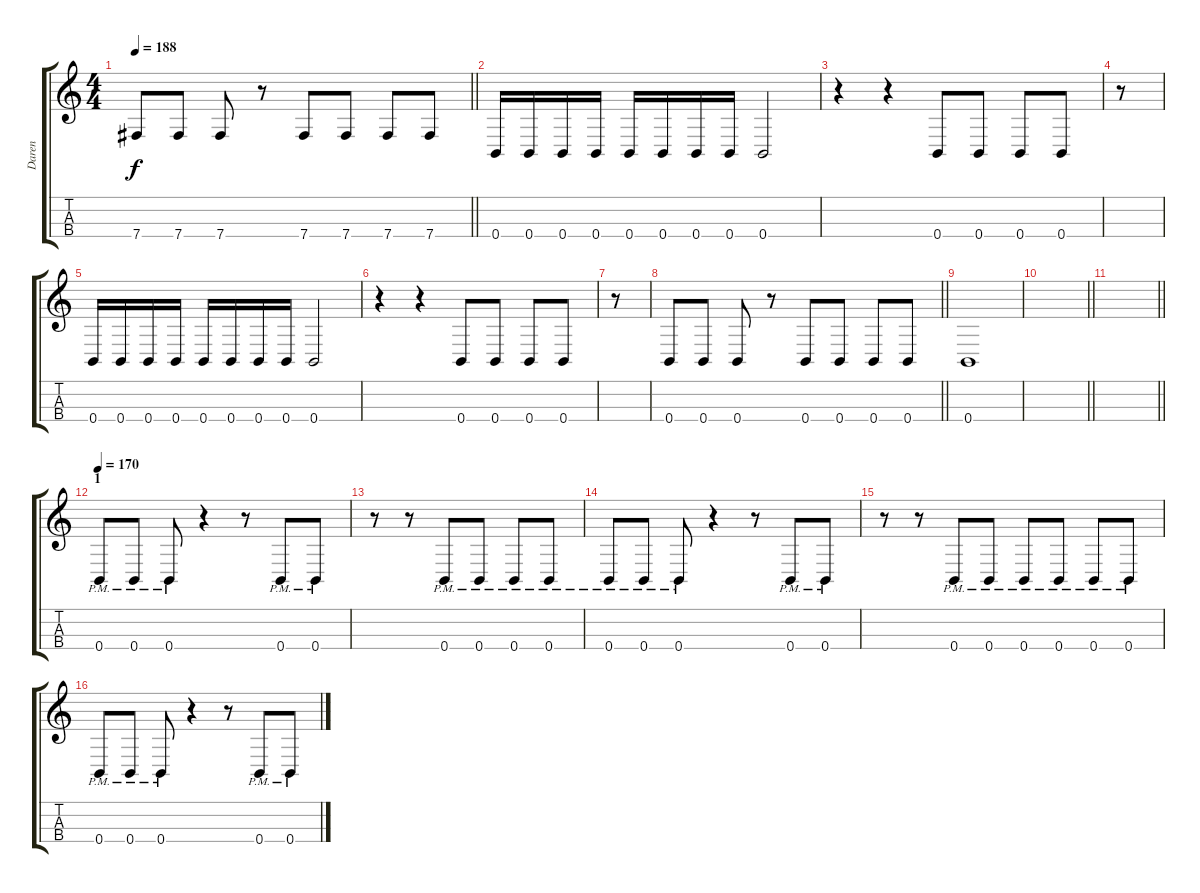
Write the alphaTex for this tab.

\track ("Daren" "Daren") {instrument electricbassfinger}
\staff {score tabs}
\tuning (E3 B2 Gb2 B1) {hide}
\ts (4 4)
\tempo 188
\clef g2
\barLineRight lightlight
\ks c
7.4.8{dy f} 7.4.8 7.4.8 r.8 7.4.8 7.4.8 7.4.8 7.4.8 |
\section ("" "")
0.4.16 0.4.16 0.4.16 0.4.16 0.4.16 0.4.16 0.4.16 0.4.16 0.4.2 |
r.4 r.4 0.4.8 0.4.8 0.4.8 0.4.8 |
r.8 |
0.4.16 0.4.16 0.4.16 0.4.16 0.4.16 0.4.16 0.4.16 0.4.16 0.4.2 |
r.4 r.4 0.4.8 0.4.8 0.4.8 0.4.8 |
r.8 |
\barLineRight lightlight
0.4.8 0.4.8 0.4.8 r.8 0.4.8 0.4.8 0.4.8 0.4.8 |
0.4.1 |
\barLineRight lightlight
|
\barLineRight lightlight
|
\section ("" "1")
\tempo 170
0.4{pm}.8 0.4{pm}.8 0.4{pm}.8 r.4 r.8 0.4{pm}.8 0.4{pm}.8 |
r.8 r.8 0.4{pm}.8 0.4{pm}.8 0.4{pm}.8 0.4{pm}.8 |
0.4{pm}.8 0.4{pm}.8 0.4{pm}.8 r.4 r.8 0.4{pm}.8 0.4{pm}.8 |
r.8 r.8 0.4{pm}.8 0.4{pm}.8 0.4{pm}.8 0.4{pm}.8 0.4{pm}.8 0.4{pm}.8 |
0.4{pm}.8 0.4{pm}.8 0.4{pm}.8 r.4 r.8 0.4{pm}.8 0.4{pm}.8
